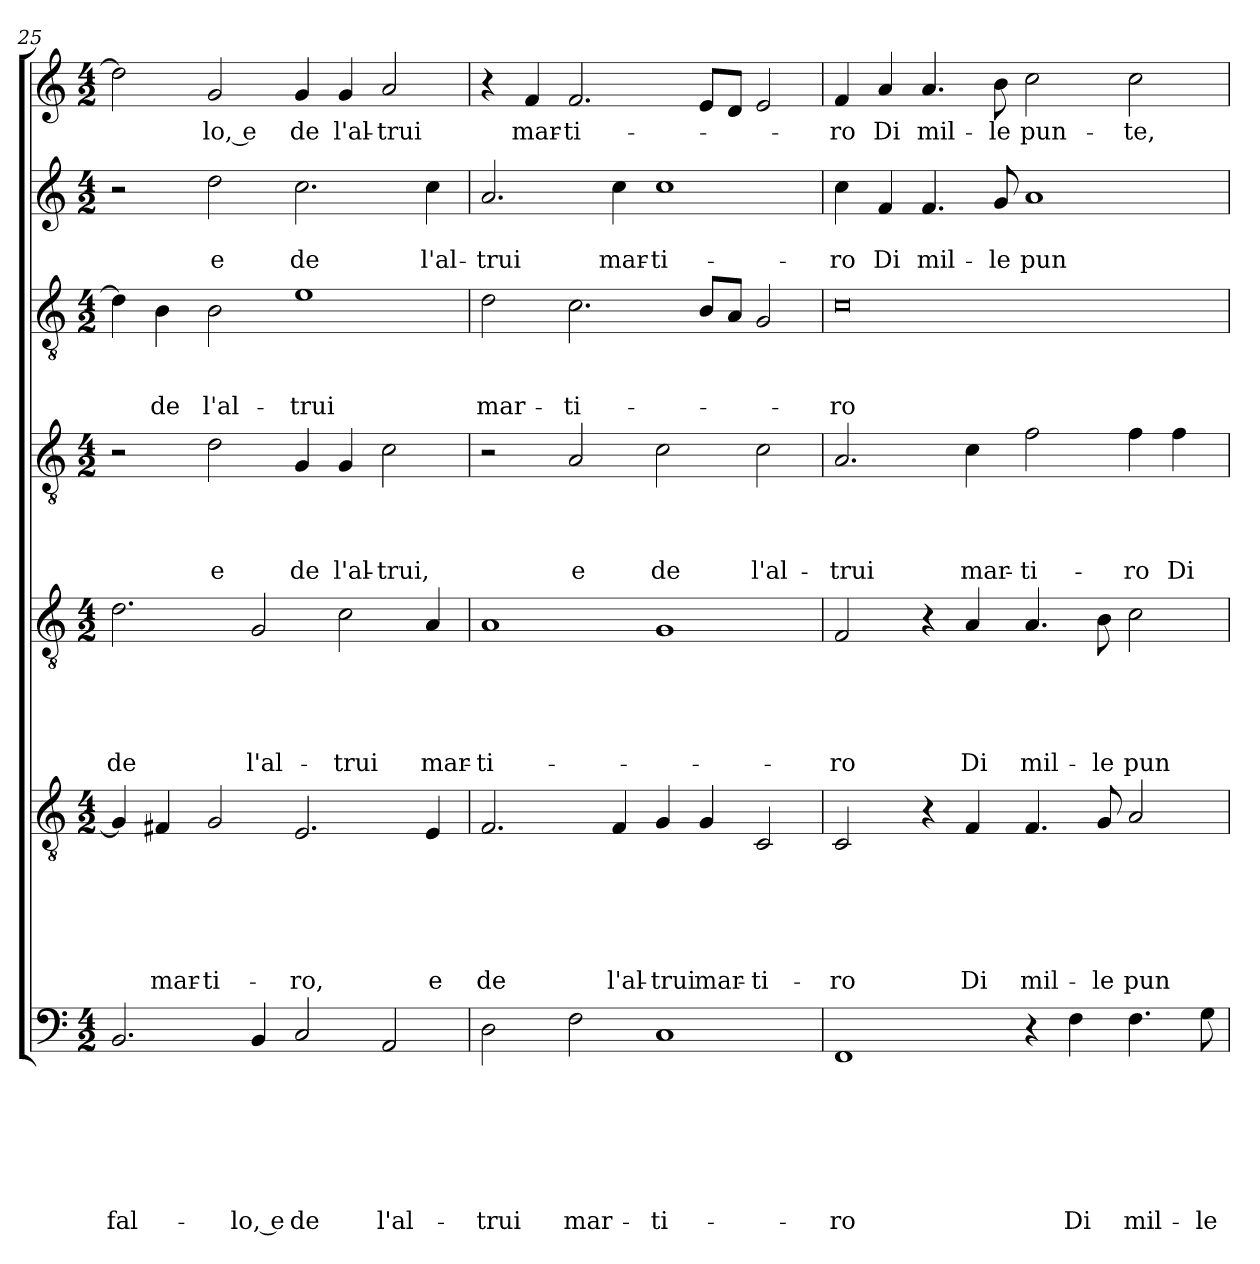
**kern	**text	**text	**text	**text	**text	**text	**text	**kern	**text	**text	**text	**text	**text	**text	**kern	**text	**text	**text	**text	**text	**kern	**text	**text	**text	**text	**kern	**text	**text	**text	**kern	**text	**text	**kern	**text
*part7	*part7	*part7	*part7	*part7	*part7	*part7	*part7	*part6	*part6	*part6	*part6	*part6	*part6	*part6	*part5	*part5	*part5	*part5	*part5	*part5	*part4	*part4	*part4	*part4	*part4	*part3	*part3	*part3	*part3	*part2	*part2	*part2	*part1	*part1
*staff7	*staff7	*staff7	*staff7	*staff7	*staff7	*staff7	*staff7	*staff6	*staff6	*staff6	*staff6	*staff6	*staff6	*staff6	*staff5	*staff5	*staff5	*staff5	*staff5	*staff5	*staff4	*staff4	*staff4	*staff4	*staff4	*staff3	*staff3	*staff3	*staff3	*staff2	*staff2	*staff2	*staff1	*staff1
*clefF4	*	*	*	*	*	*	*	*clefGv2	*	*	*	*	*	*	*clefGv2	*	*	*	*	*	*clefGv2	*	*	*	*	*clefGv2	*	*	*	*clefG2	*	*	*clefG2	*
*k[]	*	*	*	*	*	*	*	*k[]	*	*	*	*	*	*	*k[]	*	*	*	*	*	*k[]	*	*	*	*	*k[]	*	*	*	*k[]	*	*	*k[]	*
*a:	*	*	*	*	*	*	*	*a:	*	*	*	*	*	*	*a:	*	*	*	*	*	*a:	*	*	*	*	*a:	*	*	*	*a:	*	*	*a:	*
*M4/2	*	*	*	*	*	*	*	*M4/2	*	*	*	*	*	*	*M4/2	*	*	*	*	*	*M4/2	*	*	*	*	*M4/2	*	*	*	*M4/2	*	*	*M4/2	*
=25	=25	=25	=25	=25	=25	=25	=25	=25	=25	=25	=25	=25	=25	=25	=25	=25	=25	=25	=25	=25	=25	=25	=25	=25	=25	=25	=25	=25	=25	=25	=25	=25	=25	=25
!	!	!	!	!	!	!	!LO:LY:b	!	!	!	!	!	!	!	!	!	!	!	!	!LO:LY:b	!	!	!	!	!	!	!	!	!	!	!	!	!	!
2.BB/	.	.	.	.	.	.	fal-	4G/]	.	.	.	.	.	.	2.d\	.	.	.	.	de	2r	.	.	.	.	4d\]	.	.	.	2r	.	.	2dd\]	.
!	!	!	!	!	!	!	!	!	!	!	!	!	!	!LO:LY:b	!	!	!	!	!	!	!	!	!	!	!	!	!	!	!LO:LY:b	!	!	!	!	!
.	.	.	.	.	.	.	.	4F#X/	.	.	.	.	.	mar-	.	.	.	.	.	.	.	.	.	.	.	4B\	.	.	de	.	.	.	.	.
!	!	!	!	!	!	!	!	!	!	!	!	!	!	!LO:LY:b	!	!	!	!	!	!	!	!	!	!	!LO:LY:b	!	!	!	!LO:LY:b	!	!	!LO:LY:b	!	!LO:LY:b
.	.	.	.	.	.	.	.	2G/	.	.	.	.	.	-ti-	.	.	.	.	.	.	2d\	.	.	.	e	2B\	.	.	l'al-	2dd\	.	e	2g/	-lo, e
!	!	!	!	!	!	!	!LO:LY:b	!	!	!	!	!	!	!	!	!	!	!	!	!LO:LY:b	!	!	!	!	!	!	!	!	!	!	!	!	!	!
4BB/	.	.	.	.	.	.	-lo, e	.	.	.	.	.	.	.	2G/	.	.	.	.	l'al-	.	.	.	.	.	.	.	.	.	.	.	.	.	.
!	!	!	!	!	!	!	!LO:LY:b	!	!	!	!	!	!	!LO:LY:b	!	!	!	!	!	!	!	!	!	!	!LO:LY:b	!	!	!	!LO:LY:b	!	!	!LO:LY:b	!	!LO:LY:b
2C/	.	.	.	.	.	.	de	2.E/	.	.	.	.	.	-ro,	.	.	.	.	.	.	4G/	.	.	.	de	1e	.	.	-trui	2.cc\	.	de	4g/	de
!	!	!	!	!	!	!	!	!	!	!	!	!	!	!	!	!	!	!	!	!LO:LY:b	!	!	!	!	!LO:LY:b	!	!	!	!	!	!	!	!	!LO:LY:b
.	.	.	.	.	.	.	.	.	.	.	.	.	.	.	2c\	.	.	.	.	-trui	4G/	.	.	.	l'al-	.	.	.	.	.	.	.	4g/	l'al-
!	!	!	!	!	!	!	!LO:LY:b	!	!	!	!	!	!	!	!	!	!	!	!	!	!	!	!	!	!LO:LY:b	!	!	!	!	!	!	!	!	!LO:LY:b
2AA/	.	.	.	.	.	.	l'al-	.	.	.	.	.	.	.	.	.	.	.	.	.	2c\	.	.	.	-trui,	.	.	.	.	.	.	.	2a/	-trui
!	!	!	!	!	!	!	!	!	!	!	!	!	!	!LO:LY:b	!	!	!	!	!	!LO:LY:b	!	!	!	!	!	!	!	!	!	!	!	!LO:LY:b	!	!
.	.	.	.	.	.	.	.	4E/	.	.	.	.	.	e	4A/	.	.	.	.	mar-	.	.	.	.	.	.	.	.	.	4cc\	.	l'al-	.	.
=26	=26	=26	=26	=26	=26	=26	=26	=26	=26	=26	=26	=26	=26	=26	=26	=26	=26	=26	=26	=26	=26	=26	=26	=26	=26	=26	=26	=26	=26	=26	=26	=26	=26	=26
!	!	!	!	!	!	!	!LO:LY:b	!	!	!	!	!	!	!LO:LY:b	!	!	!	!	!	!LO:LY:b	!	!	!	!	!	!	!	!	!LO:LY:b	!	!	!LO:LY:b	!	!
2D\	.	.	.	.	.	.	-trui	2.F/	.	.	.	.	.	de	1A	.	.	.	.	-ti-	2r	.	.	.	.	2d\	.	.	mar-	2.a/	.	-trui	4r	.
!	!	!	!	!	!	!	!	!	!	!	!	!	!	!	!	!	!	!	!	!	!	!	!	!	!	!	!	!	!	!	!	!	!	!LO:LY:b
.	.	.	.	.	.	.	.	.	.	.	.	.	.	.	.	.	.	.	.	.	.	.	.	.	.	.	.	.	.	.	.	.	4f/	mar-
!	!	!	!	!	!	!	!LO:LY:b	!	!	!	!	!	!	!	!	!	!	!	!	!	!	!	!	!	!LO:LY:b	!	!	!	!LO:LY:b	!	!	!	!	!LO:LY:b
2F\	.	.	.	.	.	.	mar-	.	.	.	.	.	.	.	.	.	.	.	.	.	2A/	.	.	.	e	2.c\	.	.	-ti-	.	.	.	2.f/	-ti-
!	!	!	!	!	!	!	!	!	!	!	!	!	!	!LO:LY:b	!	!	!	!	!	!	!	!	!	!	!	!	!	!	!	!	!	!LO:LY:b	!	!
.	.	.	.	.	.	.	.	4F/	.	.	.	.	.	l'al-	.	.	.	.	.	.	.	.	.	.	.	.	.	.	.	4cc\	.	mar-	.	.
!	!	!	!	!	!	!	!LO:LY:b	!	!	!	!	!	!	!LO:LY:b	!	!	!	!	!	!	!	!	!	!	!LO:LY:b	!	!	!	!	!	!	!LO:LY:b	!	!
1C	.	.	.	.	.	.	-ti-	4G/	.	.	.	.	.	-trui	1G	.	.	.	.	.	2c\	.	.	.	de	.	.	.	.	1cc	.	-ti-	.	.
!	!	!	!	!	!	!	!	!	!	!	!	!	!	!LO:LY:b	!	!	!	!	!	!	!	!	!	!	!	!	!	!	!	!	!	!	!	!
.	.	.	.	.	.	.	.	4G/	.	.	.	.	.	mar-	.	.	.	.	.	.	.	.	.	.	.	8B/L	.	.	.	.	.	.	8e/L	.
.	.	.	.	.	.	.	.	.	.	.	.	.	.	.	.	.	.	.	.	.	.	.	.	.	.	8A/J	.	.	.	.	.	.	8d/J	.
!	!	!	!	!	!	!	!	!	!	!	!	!	!	!LO:LY:b	!	!	!	!	!	!	!	!	!	!	!LO:LY:b	!	!	!	!	!	!	!	!	!
.	.	.	.	.	.	.	.	2C/	.	.	.	.	.	-ti-	.	.	.	.	.	.	2c\	.	.	.	l'al-	2G/	.	.	.	.	.	.	2e/	.
!!LO:PB:g=z
=27	=27	=27	=27	=27	=27	=27	=27	=27	=27	=27	=27	=27	=27	=27	=27	=27	=27	=27	=27	=27	=27	=27	=27	=27	=27	=27	=27	=27	=27	=27	=27	=27	=27	=27
!	!	!	!	!	!	!	!LO:LY:b	!	!	!	!	!	!	!LO:LY:b	!	!	!	!	!	!LO:LY:b	!	!	!	!	!LO:LY:b	!	!	!	!LO:LY:b	!	!	!LO:LY:b	!	!LO:LY:b
1FF	.	.	.	.	.	.	-ro	2C/	.	.	.	.	.	-ro	2F/	.	.	.	.	-ro	2.A/	.	.	.	-trui	0c	.	.	-ro	4cc\	.	-ro	4f/	-ro
!	!	!	!	!	!	!	!	!	!	!	!	!	!	!	!	!	!	!	!	!	!	!	!	!	!	!	!	!	!	!	!	!LO:LY:b	!	!LO:LY:b
.	.	.	.	.	.	.	.	.	.	.	.	.	.	.	.	.	.	.	.	.	.	.	.	.	.	.	.	.	.	4f/	.	Di	4a/	Di
!	!	!	!	!	!	!	!	!	!	!	!	!	!	!	!	!	!	!	!	!	!	!	!	!	!	!	!	!	!	!	!	!LO:LY:b	!	!LO:LY:b
.	.	.	.	.	.	.	.	4r	.	.	.	.	.	.	4r	.	.	.	.	.	.	.	.	.	.	.	.	.	.	4.f/	.	mil-	4.a/	mil-
!	!	!	!	!	!	!	!	!	!	!	!	!	!	!LO:LY:b	!	!	!	!	!	!LO:LY:b	!	!	!	!	!LO:LY:b	!	!	!	!	!	!	!	!	!
.	.	.	.	.	.	.	.	4F/	.	.	.	.	.	Di	4A/	.	.	.	.	Di	4c\	.	.	.	mar-	.	.	.	.	.	.	.	.	.
!	!	!	!	!	!	!	!	!	!	!	!	!	!	!	!	!	!	!	!	!	!	!	!	!	!	!	!	!	!	!	!	!LO:LY:b	!	!LO:LY:b
.	.	.	.	.	.	.	.	.	.	.	.	.	.	.	.	.	.	.	.	.	.	.	.	.	.	.	.	.	.	8g/	.	-le	8b\	-le
!	!	!	!	!	!	!	!	!	!	!	!	!	!	!LO:LY:b	!	!	!	!	!	!LO:LY:b	!	!	!	!	!LO:LY:b	!	!	!	!	!	!	!LO:LY:b	!	!LO:LY:b
4r	.	.	.	.	.	.	.	4.F/	.	.	.	.	.	mil-	4.A/	.	.	.	.	mil-	2f\	.	.	.	-ti-	.	.	.	.	1a	.	pun-	2cc\	pun-
!	!	!	!	!	!	!	!LO:LY:b	!	!	!	!	!	!	!	!	!	!	!	!	!	!	!	!	!	!	!	!	!	!	!	!	!	!	!
4F\	.	.	.	.	.	.	Di	.	.	.	.	.	.	.	.	.	.	.	.	.	.	.	.	.	.	.	.	.	.	.	.	.	.	.
!	!	!	!	!	!	!	!	!	!	!	!	!	!	!LO:LY:b	!	!	!	!	!	!LO:LY:b	!	!	!	!	!	!	!	!	!	!	!	!	!	!
.	.	.	.	.	.	.	.	8G/	.	.	.	.	.	-le	8B\	.	.	.	.	-le	.	.	.	.	.	.	.	.	.	.	.	.	.	.
!	!	!	!	!	!	!	!LO:LY:b	!	!	!	!	!	!	!LO:LY:b	!	!	!	!	!	!LO:LY:b	!	!	!	!	!LO:LY:b	!	!	!	!	!	!	!	!	!LO:LY:b
4.F\	.	.	.	.	.	.	mil-	2A/	.	.	.	.	.	pun-	2c\	.	.	.	.	pun-	4f\	.	.	.	-ro	.	.	.	.	.	.	.	2cc\	-te,
!	!	!	!	!	!	!	!	!	!	!	!	!	!	!	!	!	!	!	!	!	!	!	!	!	!LO:LY:b	!	!	!	!	!	!	!	!	!
.	.	.	.	.	.	.	.	.	.	.	.	.	.	.	.	.	.	.	.	.	4f\	.	.	.	Di	.	.	.	.	.	.	.	.	.
!	!	!	!	!	!	!	!LO:LY:b	!	!	!	!	!	!	!	!	!	!	!	!	!	!	!	!	!	!	!	!	!	!	!	!	!	!	!
8G\	.	.	.	.	.	.	-le	.	.	.	.	.	.	.	.	.	.	.	.	.	.	.	.	.	.	.	.	.	.	.	.	.	.	.
=	=	=	=	=	=	=	=	=	=	=	=	=	=	=	=	=	=	=	=	=	=	=	=	=	=	=	=	=	=	=	=	=	=	=
*-	*-	*-	*-	*-	*-	*-	*-	*-	*-	*-	*-	*-	*-	*-	*-	*-	*-	*-	*-	*-	*-	*-	*-	*-	*-	*-	*-	*-	*-	*-	*-	*-	*-	*-
